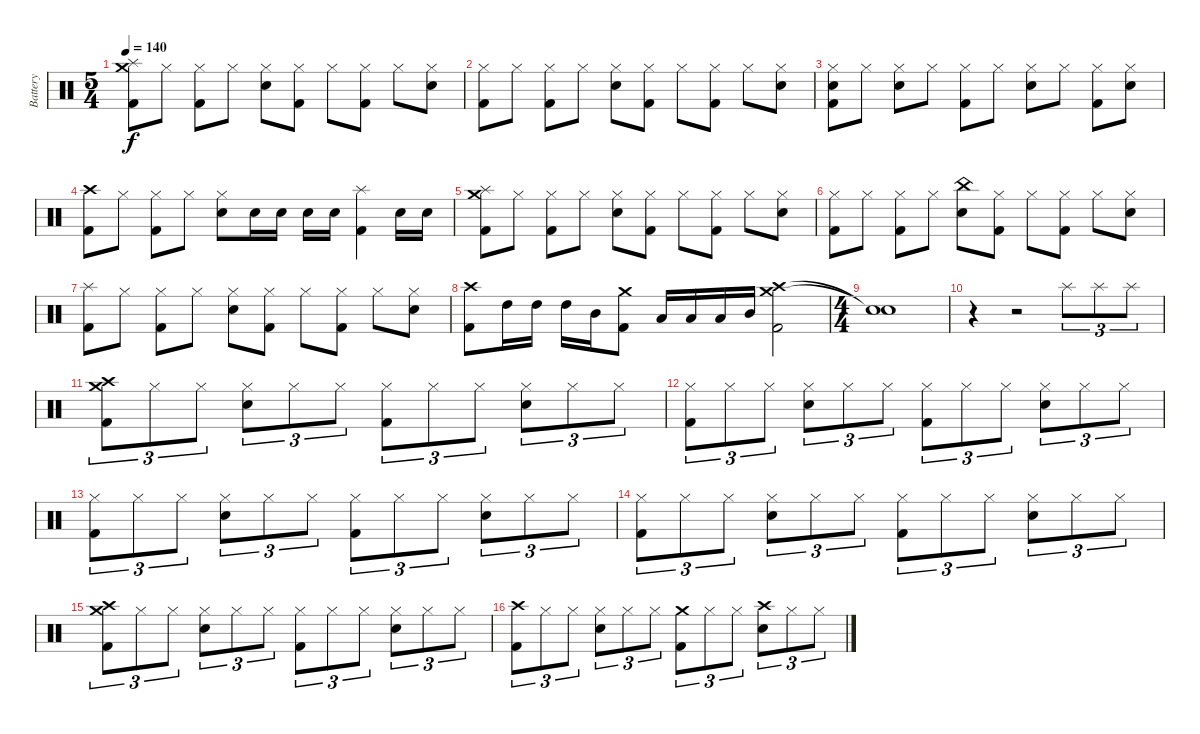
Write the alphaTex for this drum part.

\track ("Battery" "Battery") {instrument percussion}
\staff {score}
\articulation defaults
\ts (5 4)
\tempo 140
\clef neutral
\ks c
("Crash medium (hit)" "Splash (hit)" "Kick (hit) 2").8{dy f} "Hi-Hat (closed)".8 ("Hi-Hat (closed)" "Kick (hit) 2").8 "Hi-Hat (closed)".8 ("Hi-Hat (closed)" "Snare (hit) 2").8 ("Hi-Hat (closed)" "Kick (hit) 2").8 "Hi-Hat (closed)".8 ("Hi-Hat (closed)" "Kick (hit) 2").8 "Hi-Hat (closed)".8 ("Hi-Hat (closed)" "Snare (hit) 2").8 |
("Hi-Hat (closed)" "Kick (hit) 2").8 "Hi-Hat (closed)".8 ("Hi-Hat (closed)" "Kick (hit) 2").8 "Hi-Hat (closed)".8 ("Hi-Hat (closed)" "Snare (hit) 2").8 ("Hi-Hat (closed)" "Kick (hit) 2").8 "Hi-Hat (closed)".8 ("Hi-Hat (closed)" "Kick (hit) 2").8 "Hi-Hat (closed)".8 ("Hi-Hat (closed)" "Snare (hit) 2").8 |
("Hi-Hat (closed)" "Snare (hit) 2" "Kick (hit) 2").8 "Hi-Hat (closed)".8 ("Hi-Hat (closed)" "Snare (hit) 2").8 "Hi-Hat (closed)".8 ("Hi-Hat (closed)" "Kick (hit) 2").8 "Hi-Hat (closed)".8 ("Hi-Hat (closed)" "Snare (hit) 2").8 "Hi-Hat (closed)".8 ("Hi-Hat (closed)" "Kick (hit) 2").8 ("Hi-Hat (closed)" "Snare (hit) 2").8 |
("Crash high (hit)" "Kick (hit) 2").8 "Hi-Hat (closed)".8 ("Hi-Hat (closed)" "Kick (hit) 2").8 "Hi-Hat (closed)".8 ("Hi-Hat (closed)" "Snare (hit) 2").8 "Snare (hit) 2".16 "Snare (hit) 2".16 "Snare (hit) 2".16 "Snare (hit) 2".16 ("Splash (hit)" "Kick (hit) 2").4 "Snare (hit) 2".16 "Snare (hit) 2".16 |
("Crash medium (hit)" "Splash (hit)" "Kick (hit) 2").8 "Hi-Hat (closed)".8 ("Hi-Hat (closed)" "Kick (hit) 2").8 "Hi-Hat (closed)".8 ("Hi-Hat (closed)" "Snare (hit) 2").8 ("Hi-Hat (closed)" "Kick (hit) 2").8 "Hi-Hat (closed)".8 ("Hi-Hat (closed)" "Kick (hit) 2").8 "Hi-Hat (closed)".8 ("Hi-Hat (closed)" "Snare (hit) 2").8 |
("Hi-Hat (closed)" "Kick (hit) 2").8 "Hi-Hat (closed)".8 ("Hi-Hat (closed)" "Kick (hit) 2").8 "Hi-Hat (closed)".8 ("China (hit)" "Snare (hit) 2").8 ("Hi-Hat (closed)" "Kick (hit) 2").8 "Hi-Hat (closed)".8 ("Hi-Hat (closed)" "Kick (hit) 2").8 "Hi-Hat (closed)".8 ("Hi-Hat (closed)" "Snare (hit) 2").8 |
("Splash (hit)" "Kick (hit) 2").8 "Hi-Hat (closed)".8 ("Hi-Hat (closed)" "Kick (hit) 2").8 "Hi-Hat (closed)".8 ("Hi-Hat (closed)" "Snare (hit) 2").8 ("Hi-Hat (closed)" "Kick (hit) 2").8 "Hi-Hat (closed)".8 ("Hi-Hat (closed)" "Kick (hit) 2").8 "Hi-Hat (closed)".8 ("Hi-Hat (closed)" "Snare (hit) 2").8 |
("Crash high (hit)" "Kick (hit) 2").8 "High Tom (hit)".16 "High Tom (hit)".16 "High Tom (hit)".16 "Mid Tom (hit)".16 ("Crash medium (hit)" "Kick (hit) 2").8 "Low Tom (hit)".16 "Low Tom (hit)".16 "Low Tom (hit)".16 "Mid Tom (hit)".16 ("Crash high (hit)" "Crash medium (hit)" "Kick (hit) 2").2 |
\ts (4 4)
("Snare (hit)"{t} "Snare (hit)"{t}).1 |
r.4 r.2 "Splash (hit)".8{tu (3 2)} "Splash (hit)".8{tu (3 2)} "Splash (hit)".8{tu (3 2)} |
("Crash high (hit)" "Crash medium (hit)" "Kick (hit) 2").8{tu (3 2)} "Hi-Hat (closed)".8{tu (3 2)} "Hi-Hat (closed)".8{tu (3 2)} ("Hi-Hat (closed)" "Snare (hit) 2").8{tu (3 2)} "Hi-Hat (closed)".8{tu (3 2)} "Hi-Hat (closed)".8{tu (3 2)} ("Hi-Hat (closed)" "Kick (hit) 2").8{tu (3 2)} "Hi-Hat (closed)".8{tu (3 2)} "Hi-Hat (closed)".8{tu (3 2)} ("Hi-Hat (closed)" "Snare (hit) 2").8{tu (3 2)} "Hi-Hat (closed)".8{tu (3 2)} "Hi-Hat (closed)".8{tu (3 2)} |
("Hi-Hat (closed)" "Kick (hit) 2").8{tu (3 2)} "Hi-Hat (closed)".8{tu (3 2)} "Hi-Hat (closed)".8{tu (3 2)} ("Hi-Hat (closed)" "Snare (hit) 2").8{tu (3 2)} "Hi-Hat (closed)".8{tu (3 2)} "Hi-Hat (closed)".8{tu (3 2)} ("Hi-Hat (closed)" "Kick (hit) 2").8{tu (3 2)} "Hi-Hat (closed)".8{tu (3 2)} "Hi-Hat (closed)".8{tu (3 2)} ("Hi-Hat (closed)" "Snare (hit) 2").8{tu (3 2)} "Hi-Hat (closed)".8{tu (3 2)} "Hi-Hat (closed)".8{tu (3 2)} |
("Hi-Hat (closed)" "Kick (hit) 2").8{tu (3 2)} "Hi-Hat (closed)".8{tu (3 2)} "Hi-Hat (closed)".8{tu (3 2)} ("Hi-Hat (closed)" "Snare (hit) 2").8{tu (3 2)} "Hi-Hat (closed)".8{tu (3 2)} "Hi-Hat (closed)".8{tu (3 2)} ("Hi-Hat (closed)" "Kick (hit) 2").8{tu (3 2)} "Hi-Hat (closed)".8{tu (3 2)} "Hi-Hat (closed)".8{tu (3 2)} ("Hi-Hat (closed)" "Snare (hit) 2").8{tu (3 2)} "Hi-Hat (closed)".8{tu (3 2)} "Hi-Hat (closed)".8{tu (3 2)} |
("Hi-Hat (closed)" "Kick (hit) 2").8{tu (3 2)} "Hi-Hat (closed)".8{tu (3 2)} "Hi-Hat (closed)".8{tu (3 2)} ("Hi-Hat (closed)" "Snare (hit) 2").8{tu (3 2)} "Hi-Hat (closed)".8{tu (3 2)} "Hi-Hat (closed)".8{tu (3 2)} ("Hi-Hat (closed)" "Kick (hit) 2").8{tu (3 2)} "Hi-Hat (closed)".8{tu (3 2)} "Hi-Hat (closed)".8{tu (3 2)} ("Hi-Hat (closed)" "Snare (hit) 2").8{tu (3 2)} "Hi-Hat (closed)".8{tu (3 2)} "Hi-Hat (closed)".8{tu (3 2)} |
("Crash high (hit)" "Crash medium (hit)" "Kick (hit) 2").8{tu (3 2)} "Hi-Hat (closed)".8{tu (3 2)} "Hi-Hat (closed)".8{tu (3 2)} ("Hi-Hat (closed)" "Snare (hit) 2").8{tu (3 2)} "Hi-Hat (closed)".8{tu (3 2)} "Hi-Hat (closed)".8{tu (3 2)} ("Hi-Hat (closed)" "Kick (hit) 2").8{tu (3 2)} "Hi-Hat (closed)".8{tu (3 2)} "Hi-Hat (closed)".8{tu (3 2)} ("Hi-Hat (closed)" "Snare (hit) 2").8{tu (3 2)} "Hi-Hat (closed)".8{tu (3 2)} "Hi-Hat (closed)".8{tu (3 2)} |
("Crash high (hit)" "Kick (hit) 2").8{tu (3 2)} "Hi-Hat (closed)".8{tu (3 2)} "Hi-Hat (closed)".8{tu (3 2)} ("Hi-Hat (closed)" "Snare (hit) 2").8{tu (3 2)} "Hi-Hat (closed)".8{tu (3 2)} "Hi-Hat (closed)".8{tu (3 2)} ("Crash medium (hit)" "Kick (hit) 2").8{tu (3 2)} "Hi-Hat (closed)".8{tu (3 2)} "Hi-Hat (closed)".8{tu (3 2)} ("Crash high (hit)" "Snare (hit) 2").8{tu (3 2)} "Hi-Hat (closed)".8{tu (3 2)} "Hi-Hat (closed)".8{tu (3 2)}
